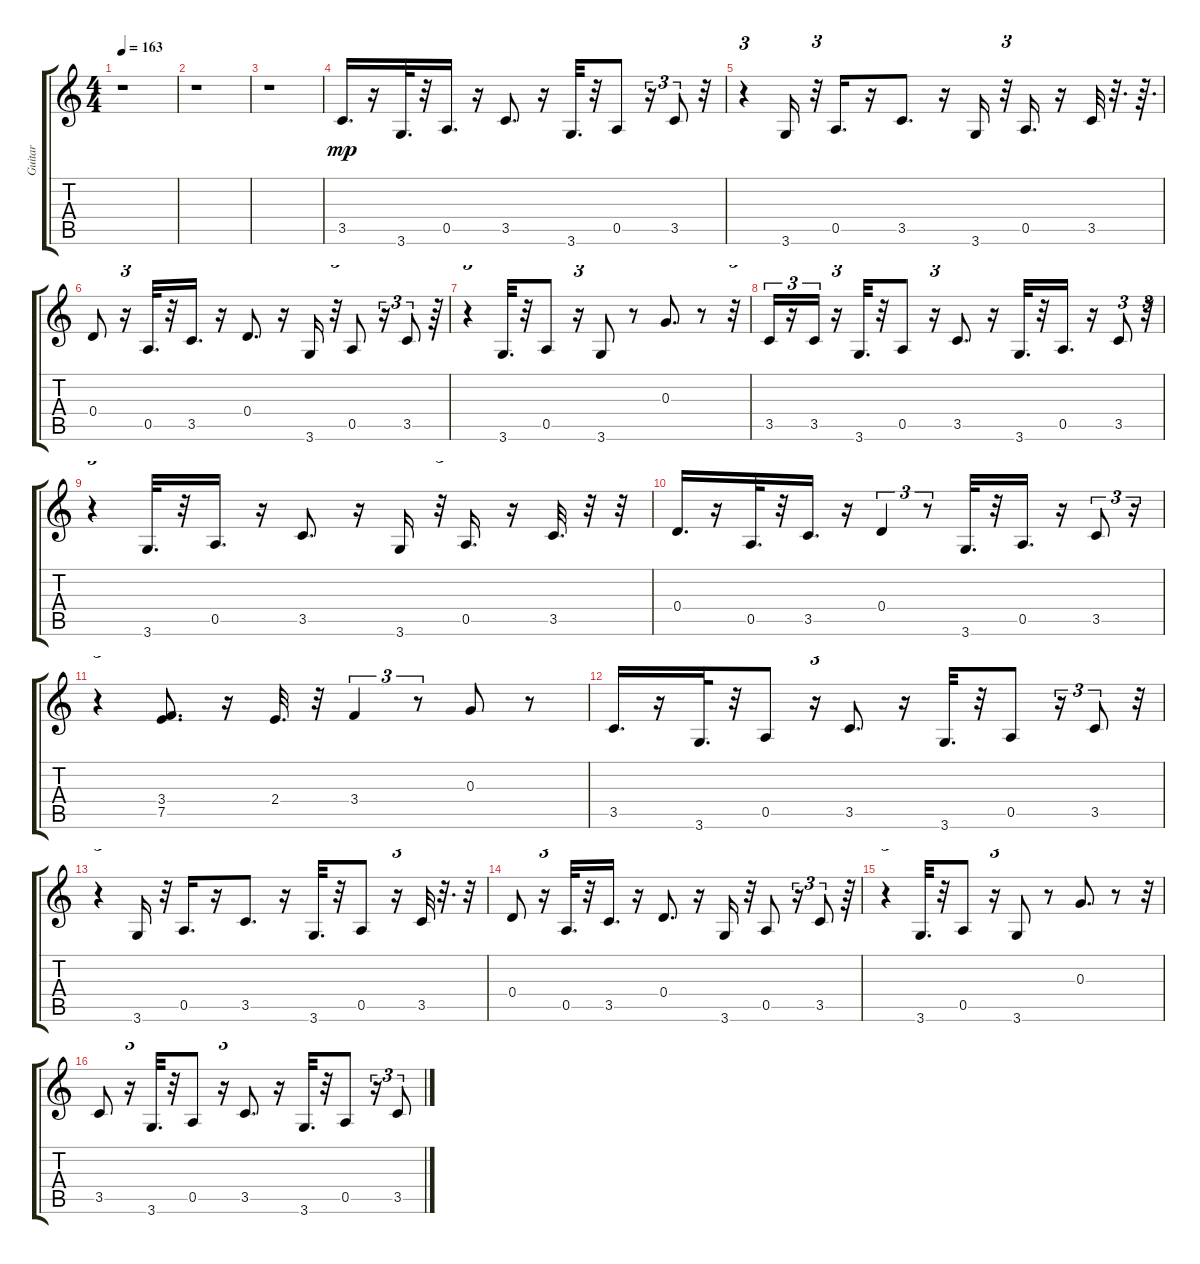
\track ("Guitar" "Guitar") {instrument electricguitarmuted}
\staff {score tabs}
\tuning (E4 B3 G3 D3 A2 E2) {hide}
\ts (4 4)
\tempo 163
\clef g2
\ks c
r.1{dy mp} |
r.1 |
r.1 |
3.5.16{d} r.16 3.6.32{d} r.32 0.5.16{d} r.16 3.5.8{d} r.16 3.6.32{d} r.32 0.5.8 r.16{tu (3 2)} 3.5.8{tu (3 2)} r.32 |
r.4{tu (3 2)} 3.6.16 r.32{tu (3 2)} 0.5.16{d} r.16 3.5.8{d} r.16 3.6.16 r.32{tu (3 2)} 0.5.16{d} r.16 3.5.32 r.32{d} r.64{d} |
0.4.8 r.16{tu (3 2)} 0.5.32{d} r.32 3.5.16{d} r.16 0.4.8{d} r.16 3.6.16 r.32{tu (3 2)} 0.5.8 r.16{tu (3 2)} 3.5.8{tu (3 2)} r.64 |
r.4{tu (3 2)} 3.6.32{d} r.32 0.5.8 r.16{tu (3 2)} 3.6.8 r.8 0.3.8{d} r.8 r.32{tu (3 2)} |
3.5.16{tu (3 2)} r.16{tu (3 2)} 3.5.16{tu (3 2)} r.16{tu (3 2)} 3.6.32{d} r.32 0.5.8 r.16{tu (3 2)} 3.5.8{d} r.16 3.6.32{d} r.32 0.5.16{d} r.16 3.5.8{tu (3 2)} r.32{tu (3 2)} |
r.4{tu (3 2)} 3.6.32{d} r.32 0.5.16{d} r.16 3.5.8{d} r.16 3.6.16 r.32{tu (3 2)} 0.5.16{d} r.16 3.5.32{d} r.32 r.32 |
0.4.16{d} r.16 0.5.32{d} r.32 3.5.16{d} r.16 0.4.4{tu (3 2)} r.8{tu (3 2)} 3.6.32{d} r.32 0.5.16{d} r.16 3.5.8{tu (3 2)} r.16{tu (3 2)} |
r.4{tu (3 2)} (3.4 7.5).8{d} r.16 2.4.32{d} r.32 3.4.4{tu (3 2)} r.8{tu (3 2)} 0.3.8 r.8 |
3.5.16{d} r.16 3.6.32{d} r.32 0.5.8 r.16{tu (3 2)} 3.5.8{d} r.16 3.6.32{d} r.32 0.5.8 r.16{tu (3 2)} 3.5.8{tu (3 2)} r.32{tu (3 2)} |
r.4{tu (3 2)} 3.6.16 r.32{tu (3 2)} 0.5.16{d} r.16 3.5.8{d} r.16 3.6.32{d} r.32 0.5.8 r.16{tu (3 2)} 3.5.32 r.32{d} r.32{tu (3 2)} |
0.4.8 r.16{tu (3 2)} 0.5.32{d} r.32 3.5.16{d} r.16 0.4.8{d} r.16 3.6.16 r.32{tu (3 2)} 0.5.8 r.16{tu (3 2)} 3.5.8{tu (3 2)} r.64 |
r.4{tu (3 2)} 3.6.32{d} r.32 0.5.8 r.16{tu (3 2)} 3.6.8 r.8 0.3.8{d} r.8 r.32{tu (3 2)} |
3.5.8 r.16{tu (3 2)} 3.6.32{d} r.32 0.5.8 r.16{tu (3 2)} 3.5.8{d} r.16 3.6.32{d} r.32 0.5.8 r.16{tu (3 2)} 3.5.8{tu (3 2)}
